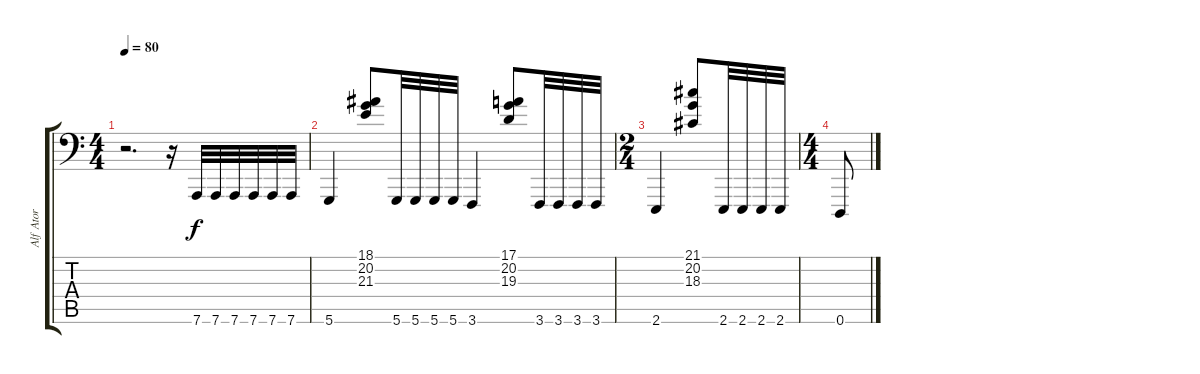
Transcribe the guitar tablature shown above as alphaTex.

\track ("Alf Ator" "Alf Ator") {instrument stringensemble1}
\staff {score tabs}
\tuning (E3 B2 G2 D2 A1 D1) {hide}
\ts (4 4)
\tempo 80
\clef f4
\ks c
r.2{d dy f} r.16 7.6.32{volume 16 instrument melodictom} 7.6.32 7.6.32 7.6.32 7.6.32 7.6.32 |
5.6.4 (18.1 20.2 21.3).8{volume 13 instrument stringensemble1} 5.6.32{volume 16 instrument melodictom} 5.6.32 5.6.32 5.6.32 3.6.4 (17.1 20.2 19.3).8{volume 13 instrument stringensemble1} 3.6.32{volume 16 instrument melodictom} 3.6.32 3.6.32 3.6.32 |
\ts (2 4)
2.6.4 (21.1 20.2 18.3).8{volume 13 instrument stringensemble1} 2.6.32{volume 16 instrument melodictom} 2.6.32 2.6.32 2.6.32 |
\ts (4 4)
0.6.8
